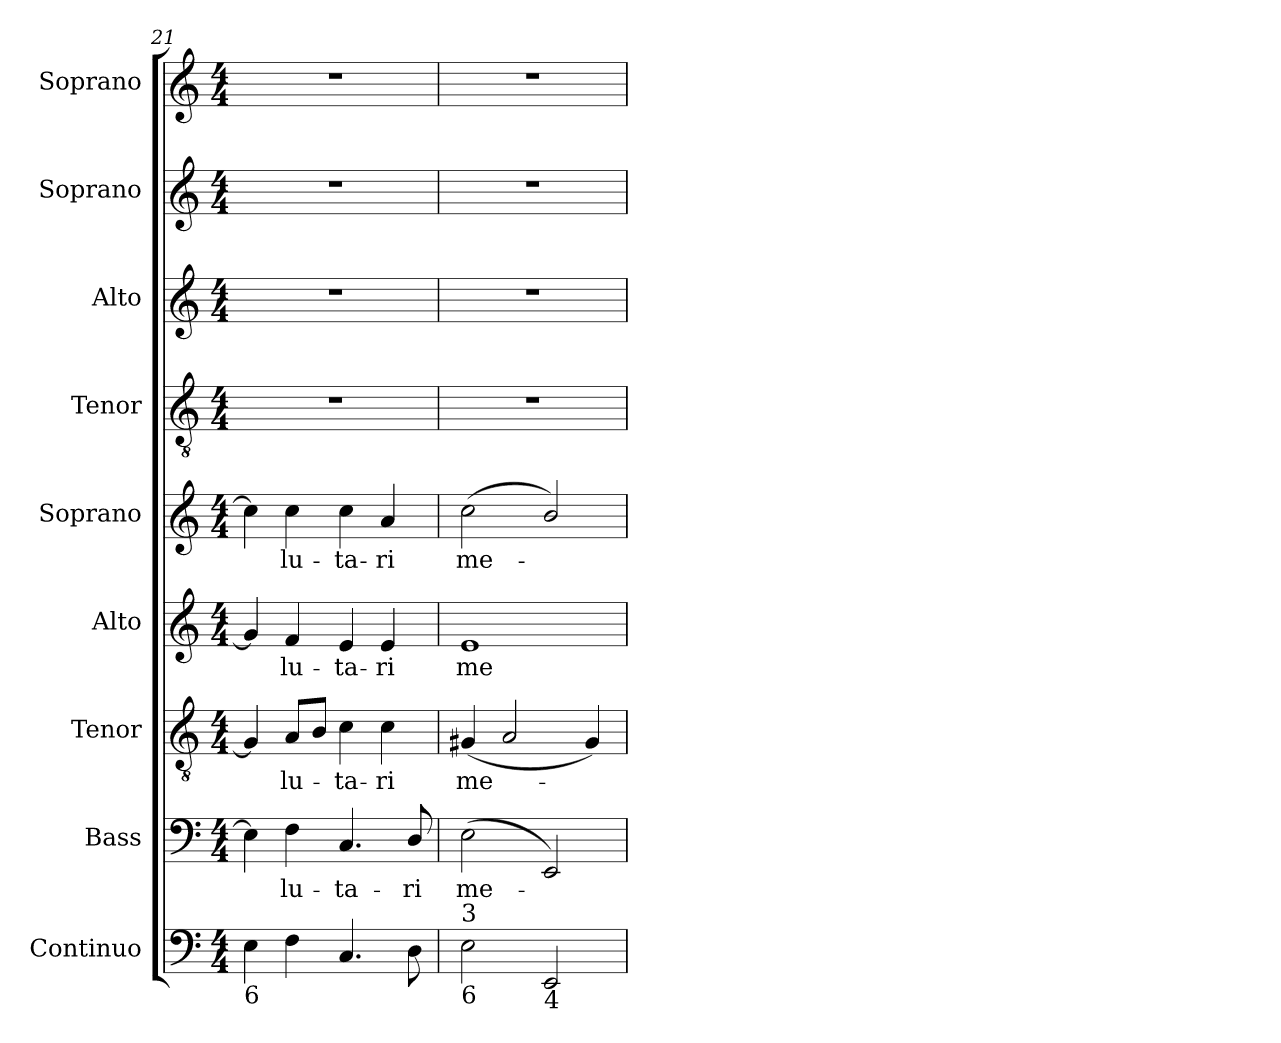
**kern	**kern	**text	**kern	**text	**kern	**text	**kern	**text	**kern	**kern	**kern	**kern
*part9	*part8	*part8	*part7	*part7	*part6	*part6	*part5	*part5	*part4	*part3	*part2	*part1
*staff9	*staff8	*staff8	*staff7	*staff7	*staff6	*staff6	*staff5	*staff5	*staff4	*staff3	*staff2	*staff1
*I"Continuo	*I"Bass	*	*I"Tenor	*	*I"Alto	*	*I"Soprano	*	*I"Tenor	*I"Alto	*I"Soprano	*I"Soprano
*I'Cont.	*I'B.	*	*I'T.	*	*I'A.	*	*I'S.	*	*I'T.	*I'A.	*I'S.	*I'S.
*clefF4	*clefF4	*	*clefGv2	*	*clefG2	*	*clefG2	*	*clefGv2	*clefG2	*clefG2	*clefG2
*	*	*	*ITrd7c12	*	*	*	*	*	*ITrd7c12	*	*	*
*k[]	*k[]	*	*k[]	*	*k[]	*	*k[]	*	*k[]	*k[]	*k[]	*k[]
*C:	*C:	*	*C:	*	*C:	*	*C:	*	*C:	*C:	*C:	*C:
*M4/4	*M4/4	*	*M4/4	*	*M4/4	*	*M4/4	*	*M4/4	*M4/4	*M4/4	*M4/4
=21	=21	=21	=21	=21	=21	=21	=21	=21	=21	=21	=21	=21
!LO:TX:b:t=6	!	!	!	!	!	!	!	!	!	!	!	!
4Ei\	4Ei\]	.	4GGi/]	.	4gi/]	.	4cci\]	.	1r	1r	1r	1r
!	!	!LO:LY:b:color=#000000	!	!	!	!	!	!	!	!	!	!
!	!	!	!	!LO:LY:b:color=#000000	!	!	!	!	!	!	!	!
!	!	!	!	!	!	!LO:LY:b:color=#000000	!	!	!	!	!	!
!	!	!	!	!	!	!	!	!LO:LY:b:color=#000000	!	!	!	!
4Fi\	4Fi\	-lu-	8AAi/L	-lu-	4fi/	-lu-	4cci\	-lu-	.	.	.	.
.	.	.	8BBi/J	.	.	.	.	.	.	.	.	.
!	!	!LO:LY:b:color=#000000	!	!	!	!	!	!	!	!	!	!
!	!	!	!	!LO:LY:b:color=#000000	!	!	!	!	!	!	!	!
!	!	!	!	!	!	!LO:LY:b:color=#000000	!	!	!	!	!	!
!	!	!	!	!	!	!	!	!LO:LY:b:color=#000000	!	!	!	!
4.Ci/	4.Ci/	-ta-	4Ci\	-ta-	4ei/	-ta-	4cci\	-ta-	.	.	.	.
!	!	!	!	!LO:LY:b:color=#000000	!	!	!	!	!	!	!	!
!	!	!	!	!	!	!LO:LY:b:color=#000000	!	!	!	!	!	!
!	!	!	!	!	!	!	!	!LO:LY:b:color=#000000	!	!	!	!
.	.	.	4Ci\	-ri	4ei/	-ri	4ai/	-ri	.	.	.	.
!	!	!LO:LY:b:color=#000000	!	!	!	!	!	!	!	!	!	!
8Di\	8Di/	-ri	.	.	.	.	.	.	.	.	.	.
=22	=22	=22	=22	=22	=22	=22	=22	=22	=22	=22	=22	=22
!	!	!LO:LY:b:color=#000000	!	!	!	!	!	!	!	!	!	!
!	!	!	!	!LO:LY:b:color=#000000	!	!	!	!	!	!	!	!
!	!	!	!	!	!	!LO:LY:b:color=#000000	!	!	!	!	!	!
!LO:TX:b:t=6	!	!	!	!	!	!	!	!	!	!	!	!
!LO:TX:t=3	!	!	!	!	!	!	!	!	!	!	!	!
!	!	!	!	!	!	!	!	!LO:LY:b:color=#000000	!	!	!	!
2Ei\	(2Ei\	me-	(4GG#Xi/	me-	1ei	me-	(2cci\	me-	1r	1r	1r	1r
.	.	.	2AAi/	.	.	.	.	.	.	.	.	.
!LO:TX:b:t=4	!	!	!	!	!	!	!	!	!	!	!	!
2EEi/	2EEi/)	.	.	.	.	.	2bi/)	.	.	.	.	.
.	.	.	4GG#i/)	.	.	.	.	.	.	.	.	.
=	=	=	=	=	=	=	=	=	=	=	=	=
*-	*-	*-	*-	*-	*-	*-	*-	*-	*-	*-	*-	*-
